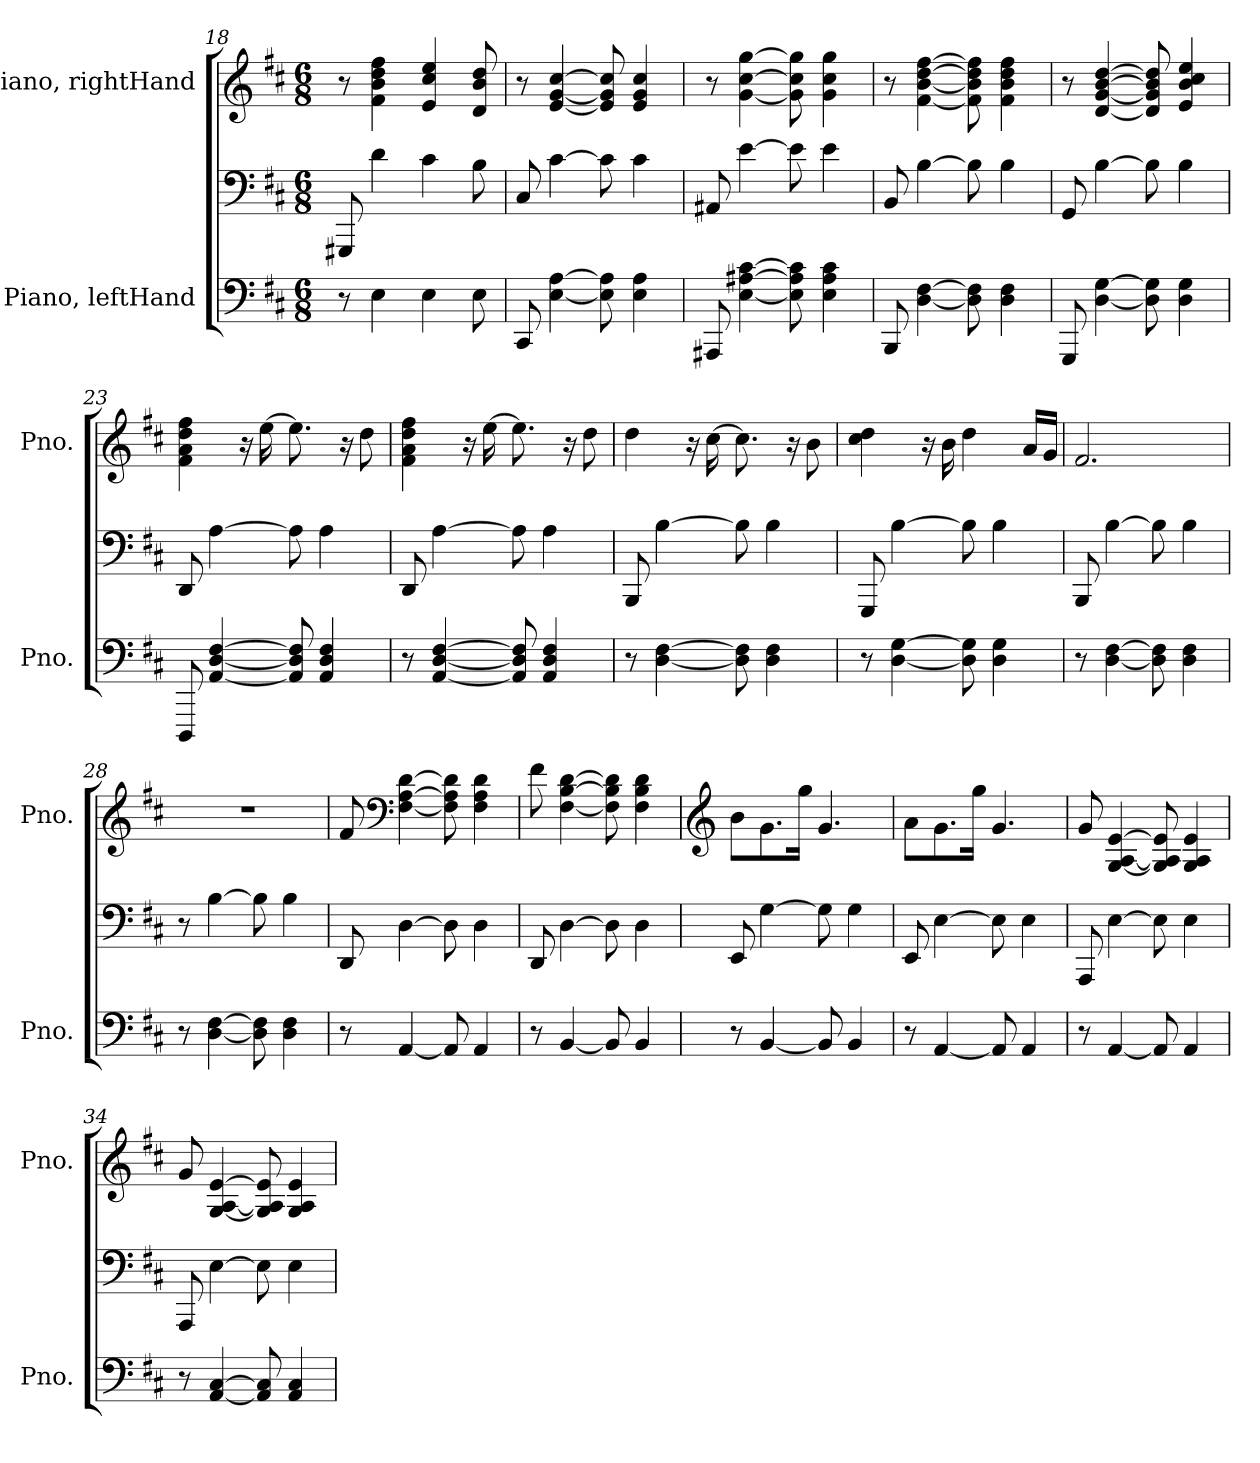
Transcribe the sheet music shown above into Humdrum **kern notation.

**kern	**kern	**kern
*part2	*part2	*part1
*staff3	*staff2	*staff1
*I"Piano, leftHand	*	*I"Piano, rightHand
*I'Pno.	*	*I'Pno.
*clefF4	*clefF4	*clefG2
*k[f#c#]	*k[f#c#]	*k[f#c#]
*M6/8	*M6/8	*M6/8
=18	=18	=18
8r	8GGG#X/	8r
4E\	4d\	4f#\ 4b\ 4dd\ 4ff#\
4E\	4c#\	4e/ 4cc#/ 4ee/
8E\	8B\	8d/ 8b/ 8dd/
=19	=19	=19
8CC#/	8C#/	8r
[4E\ [4A\	[4c#\	[4e/ [4g/ [4cc#/
8E\] 8A\]	8c#\]	8e/] 8g/] 8cc#/]
4E\ 4A\	4c#\	4e/ 4g/ 4cc#/
=20	=20	=20
8AAA#X/	8AA#X/	8r
[4E\ [4A#X\ [4c#\	[4e\	[4g\ [4cc#\ [4gg\
8E\] 8A#\] 8c#\]	8e\]	8g\] 8cc#\] 8gg\]
4E\ 4A#\ 4c#\	4e\	4g\ 4cc#\ 4gg\
=21	=21	=21
8BBB/	8BB/	8r
[4D\ [4F#\	[4B\	[4f#\ [4b\ [4dd\ [4ff#\
8D\] 8F#\]	8B\]	8f#\] 8b\] 8dd\] 8ff#\]
4D\ 4F#\	4B\	4f#\ 4b\ 4dd\ 4ff#\
!!LO:LB:g=z
=22	=22	=22
8GGG/	8GG/	8r
[4D\ [4G\	[4B\	[4d/ [4g/ [4b/ [4dd/
8D\] 8G\]	8B\]	8d/] 8g/] 8b/] 8dd/]
4D\ 4G\	4B\	4e/ 4b/ 4cc#/ 4ee/
=23	=23	=23
8DDD/	8DD/	4f#\ 4a\ 4dd\ 4ff#\
[4AA/ [4D/ [4F#/	[4A\	.
.	.	16r
.	.	[16ee\
8AA/] 8D/] 8F#/]	8A\]	8.ee\]
4AA/ 4D/ 4F#/	4A\	.
.	.	16r
.	.	8dd\
=24	=24	=24
8r	8DD/	4f#\ 4a\ 4dd\ 4ff#\
[4AA/ [4D/ [4F#/	[4A\	.
.	.	16r
.	.	[16ee\
8AA/] 8D/] 8F#/]	8A\]	8.ee\]
4AA/ 4D/ 4F#/	4A\	.
.	.	16r
.	.	8dd\
=25	=25	=25
8r	8BBB/	4dd\
[4D\ [4F#\	[4B\	.
.	.	16r
.	.	[16cc#\
8D\] 8F#\]	8B\]	8.cc#\]
4D\ 4F#\	4B\	.
.	.	16r
.	.	8b\
=26	=26	=26
8r	8GGG/	4cc#\ 4dd\
[4D\ [4G\	[4B\	.
.	.	16r
.	.	16b\
8D\] 8G\]	8B\]	4dd\
4D\ 4G\	4B\	.
.	.	16a/LL
.	.	16g/JJ
!!LO:LB:g=z
=27	=27	=27
8r	8BBB/	2.f#/
[4D\ [4F#\	[4B\	.
8D\] 8F#\]	8B\]	.
4D\ 4F#\	4B\	.
=28	=28	=28
8r	8r	2.r
[4D\ [4F#\	[4B\	.
8D\] 8F#\]	8B\]	.
4D\ 4F#\	4B\	.
=29	=29	=29
8r	8DD/	8f#/
*	*	*clefF4
[4AA/	[4D\	[4F#\ [4A\ [4d\
8AA/]	8D\]	8F#\] 8A\] 8d\]
4AA/	4D\	4F#\ 4A\ 4d\
=30	=30	=30
8r	8DD/	8f#\
[4BB/	[4D\	[4F#\ [4B\ [4d\
8BB/]	8D\]	8F#\] 8B\] 8d\]
4BB/	4D\	4F#\ 4B\ 4d\
=31	=31	=31
*	*	*clefG2
8r	8EE/	8b\L
[4BB/	[4G\	8.g\
.	.	16gg\Jk
8BB/]	8G\]	4.g/
4BB/	4G\	.
!!LO:LB:g=z
=32	=32	=32
8r	8EE/	8a\L
[4AA/	[4E\	8.g\
.	.	16gg\Jk
8AA/]	8E\]	4.g/
4AA/	4E\	.
=33	=33	=33
8r	8AAA/	8g/
[4AA/	[4E\	[4G/ [4A/ [4e/
8AA/]	8E\]	8G/] 8A/] 8e/]
4AA/	4E\	4G/ 4A/ 4e/
=34	=34	=34
8r	8AAA/	8g/
[4AA/ [4C#/	[4E\	[4G/ [4A/ [4e/
8AA/] 8C#/]	8E\]	8G/] 8A/] 8e/]
4AA/ 4C#/	4E\	4G/ 4A/ 4e/
=	=	=
*-	*-	*-
